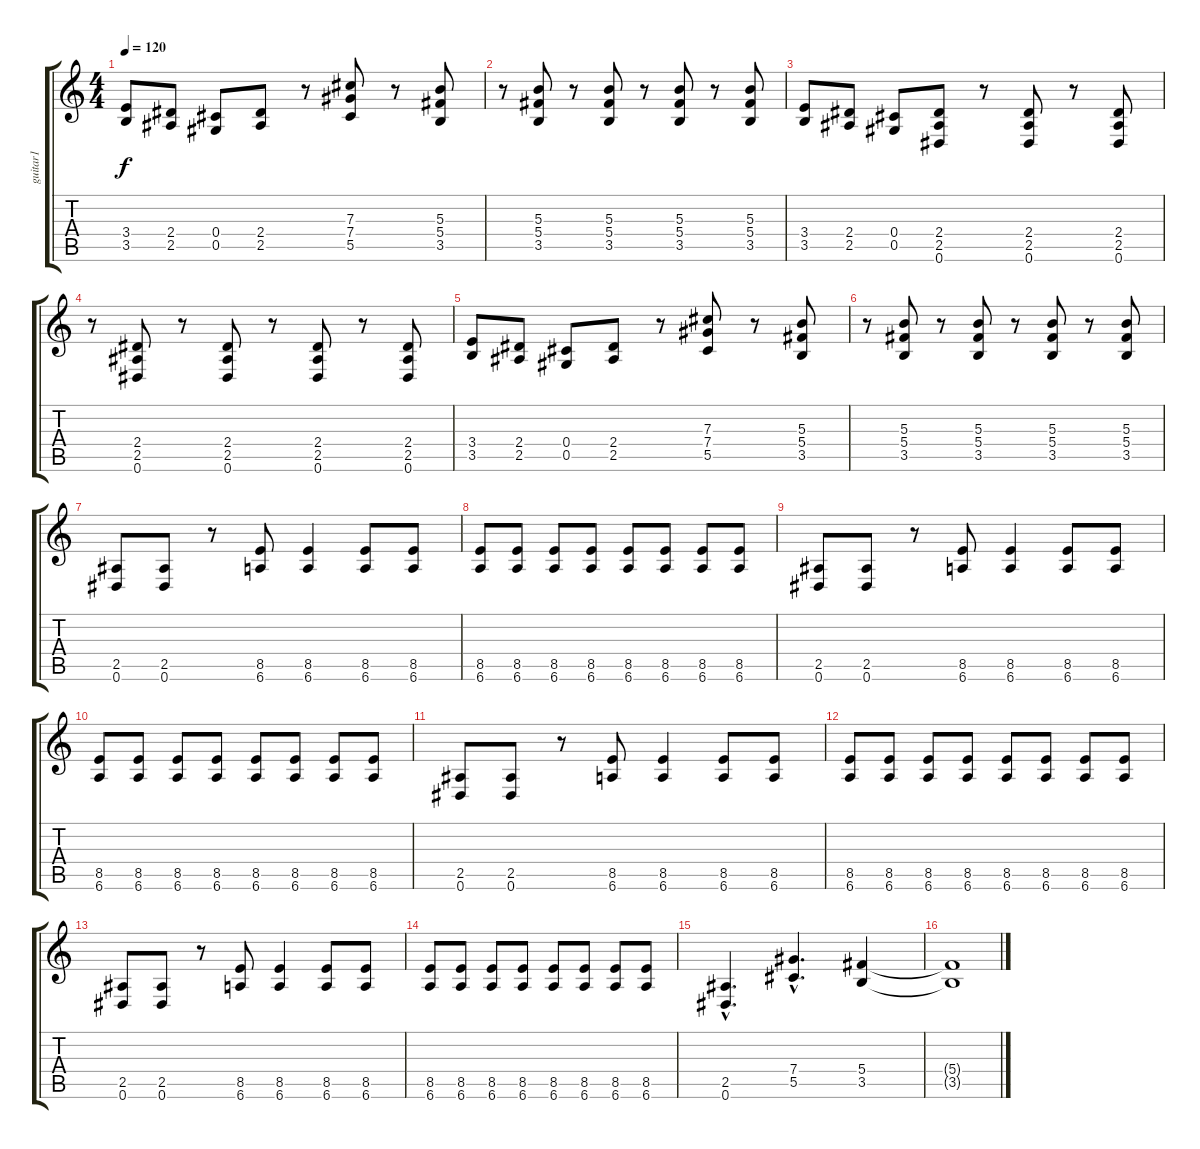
\track ("guitar1" "guitar1") {instrument distortionguitar}
\staff {score tabs}
\tuning (Eb4 Bb3 Gb3 Db3 Ab2 Eb2) {hide}
\ts (4 4)
\tempo 120
\clef g2
\ks c
(3.4 3.5).8{dy f} (2.4 2.5).8 (0.4 0.5).8 (2.4 2.5).8 r.8 (7.3 7.4 5.5).8 r.8 (5.3 5.4 3.5).8 |
r.8 (5.3 5.4 3.5).8 r.8 (5.3 5.4 3.5).8 r.8 (5.3 5.4 3.5).8 r.8 (5.3 5.4 3.5).8 |
(3.4 3.5).8 (2.4 2.5).8 (0.4 0.5).8 (2.4 2.5 0.6).8 r.8 (2.4 2.5 0.6).8 r.8 (2.4 2.5 0.6).8 |
r.8 (2.4 2.5 0.6).8 r.8 (2.4 2.5 0.6).8 r.8 (2.4 2.5 0.6).8 r.8 (2.4 2.5 0.6).8 |
(3.4 3.5).8 (2.4 2.5).8 (0.4 0.5).8 (2.4 2.5).8 r.8 (7.3 7.4 5.5).8 r.8 (5.3 5.4 3.5).8 |
r.8 (5.3 5.4 3.5).8 r.8 (5.3 5.4 3.5).8 r.8 (5.3 5.4 3.5).8 r.8 (5.3 5.4 3.5).8 |
(2.5 0.6).8 (2.5 0.6).8 r.8 (8.5 6.6).8 (8.5 6.6).4 (8.5 6.6).8 (8.5 6.6).8 |
(8.5 6.6).8 (8.5 6.6).8 (8.5 6.6).8 (8.5 6.6).8 (8.5 6.6).8 (8.5 6.6).8 (8.5 6.6).8 (8.5 6.6).8 |
(2.5 0.6).8 (2.5 0.6).8 r.8 (8.5 6.6).8 (8.5 6.6).4 (8.5 6.6).8 (8.5 6.6).8 |
(8.5 6.6).8 (8.5 6.6).8 (8.5 6.6).8 (8.5 6.6).8 (8.5 6.6).8 (8.5 6.6).8 (8.5 6.6).8 (8.5 6.6).8 |
(2.5 0.6).8 (2.5 0.6).8 r.8 (8.5 6.6).8 (8.5 6.6).4 (8.5 6.6).8 (8.5 6.6).8 |
(8.5 6.6).8 (8.5 6.6).8 (8.5 6.6).8 (8.5 6.6).8 (8.5 6.6).8 (8.5 6.6).8 (8.5 6.6).8 (8.5 6.6).8 |
(2.5 0.6).8 (2.5 0.6).8 r.8 (8.5 6.6).8 (8.5 6.6).4 (8.5 6.6).8 (8.5 6.6).8 |
(8.5 6.6).8 (8.5 6.6).8 (8.5 6.6).8 (8.5 6.6).8 (8.5 6.6).8 (8.5 6.6).8 (8.5 6.6).8 (8.5 6.6).8 |
(2.5{hac} 0.6{hac}).4{d balance 10} (7.4{hac} 5.5{hac}).4{d} (5.4 3.5).4 |
(5.4{t} 3.5{t}).1
